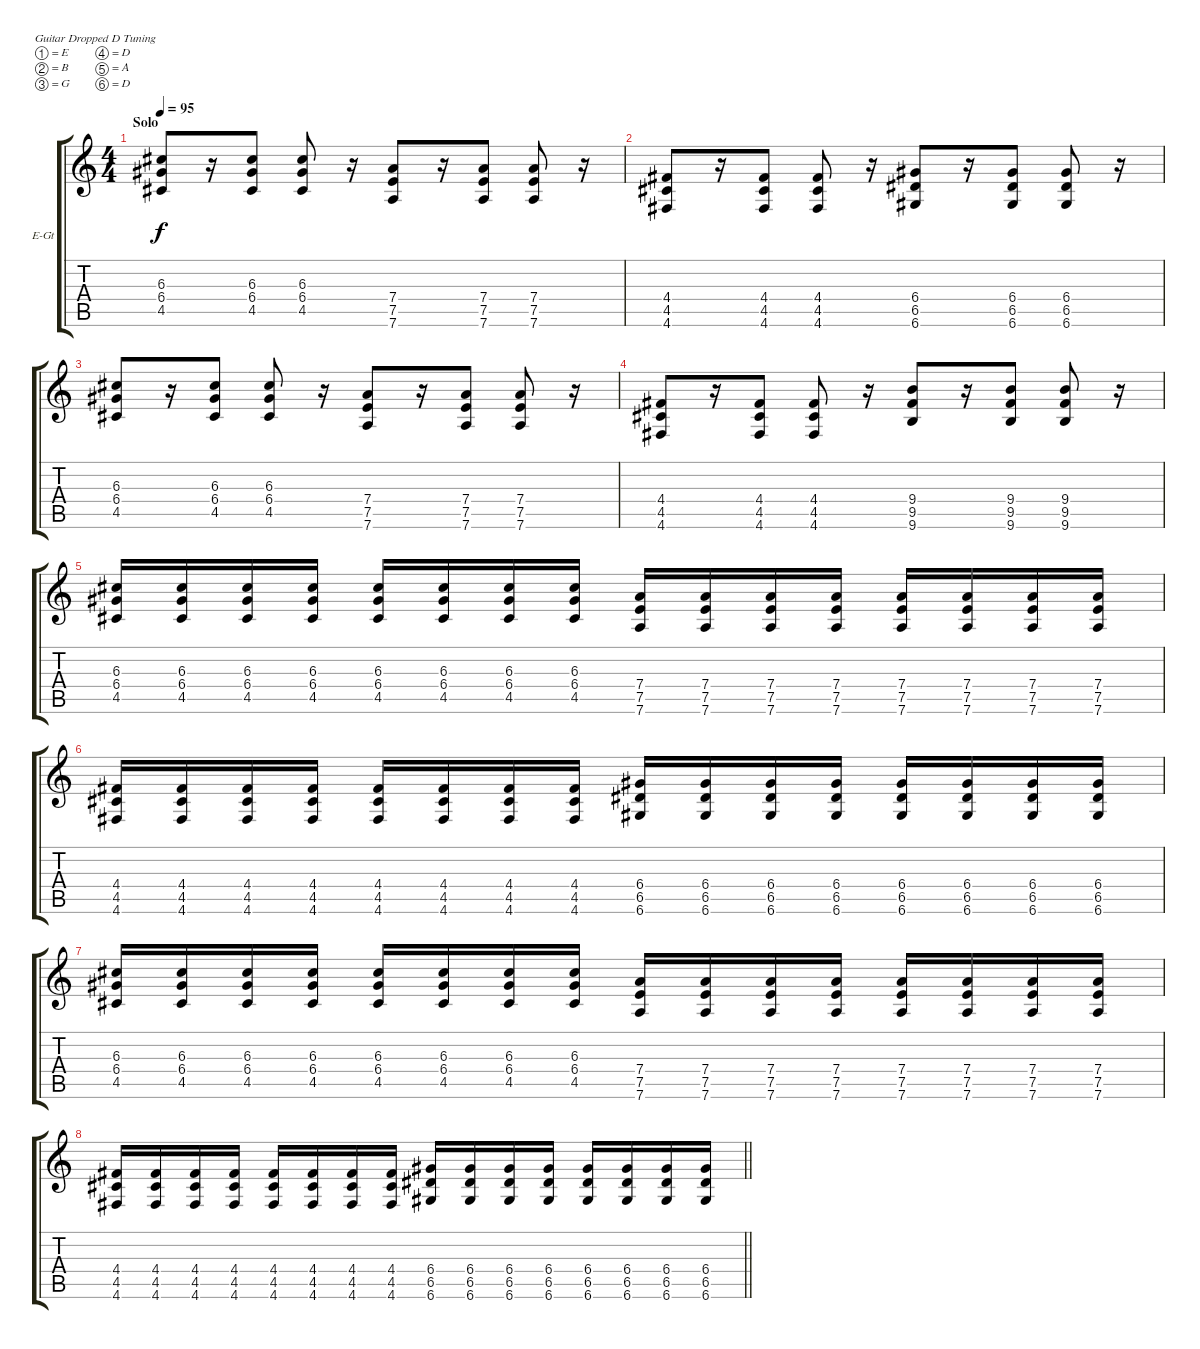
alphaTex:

\bracketExtendMode groupsimilarinstruments
\firstSystemTrackNameOrientation horizontal
\otherSystemsTrackNameOrientation horizontal
\track ("Guitar 1" "E-Gt") {instrument overdrivenguitar}
\staff {score tabs}
\tuning (E4 B3 G3 D3 A2 D2)
\ts (4 4)
\section ("" "Solo")
\tempo 95
\clef g2
\ks c
(6.3 6.4 4.5).8{dy f} r.16 (6.3 6.4 4.5).8 (6.3 6.4 4.5).8 r.16 (7.4 7.5 7.6).8 r.16 (7.4 7.5 7.6).8 (7.4 7.5 7.6).8 r.16 |
(4.4 4.5 4.6).8 r.16 (4.4 4.5 4.6).8 (4.4 4.5 4.6).8 r.16 (6.4 6.5 6.6).8 r.16 (6.4 6.5 6.6).8 (6.4 6.5 6.6).8 r.16 |
(6.3 6.4 4.5).8 r.16 (6.3 6.4 4.5).8 (6.3 6.4 4.5).8 r.16 (7.4 7.5 7.6).8 r.16 (7.4 7.5 7.6).8 (7.4 7.5 7.6).8 r.16 |
(4.4 4.5 4.6).8 r.16 (4.4 4.5 4.6).8 (4.4 4.5 4.6).8 r.16 (9.4 9.5 9.6).8 r.16 (9.4 9.5 9.6).8 (9.4 9.5 9.6).8 r.16 |
(6.3 6.4 4.5).16 (6.3 6.4 4.5).16 (6.3 6.4 4.5).16 (6.3 6.4 4.5).16 (6.3 6.4 4.5).16 (6.3 6.4 4.5).16 (6.3 6.4 4.5).16 (6.3 6.4 4.5).16 (7.4 7.5 7.6).16 (7.4 7.5 7.6).16 (7.4 7.5 7.6).16 (7.4 7.5 7.6).16 (7.4 7.5 7.6).16 (7.4 7.5 7.6).16 (7.4 7.5 7.6).16 (7.4 7.5 7.6).16 |
(4.4 4.5 4.6).16 (4.4 4.5 4.6).16 (4.4 4.5 4.6).16 (4.4 4.5 4.6).16 (4.4 4.5 4.6).16 (4.4 4.5 4.6).16 (4.4 4.5 4.6).16 (4.4 4.5 4.6).16 (6.4 6.5 6.6).16 (6.4 6.5 6.6).16 (6.4 6.5 6.6).16 (6.4 6.5 6.6).16 (6.4 6.5 6.6).16 (6.4 6.5 6.6).16 (6.4 6.5 6.6).16 (6.4 6.5 6.6).16 |
(6.3 6.4 4.5).16 (6.3 6.4 4.5).16 (6.3 6.4 4.5).16 (6.3 6.4 4.5).16 (6.3 6.4 4.5).16 (6.3 6.4 4.5).16 (6.3 6.4 4.5).16 (6.3 6.4 4.5).16 (7.4 7.5 7.6).16 (7.4 7.5 7.6).16 (7.4 7.5 7.6).16 (7.4 7.5 7.6).16 (7.4 7.5 7.6).16 (7.4 7.5 7.6).16 (7.4 7.5 7.6).16 (7.4 7.5 7.6).16 |
\barLineRight lightlight
(4.4 4.5 4.6).16 (4.4 4.5 4.6).16 (4.4 4.5 4.6).16 (4.4 4.5 4.6).16 (4.4 4.5 4.6).16 (4.4 4.5 4.6).16 (4.4 4.5 4.6).16 (4.4 4.5 4.6).16 (6.4 6.5 6.6).16 (6.4 6.5 6.6).16 (6.4 6.5 6.6).16 (6.4 6.5 6.6).16 (6.4 6.5 6.6).16 (6.4 6.5 6.6).16 (6.4 6.5 6.6).16 (6.4 6.5 6.6).16
